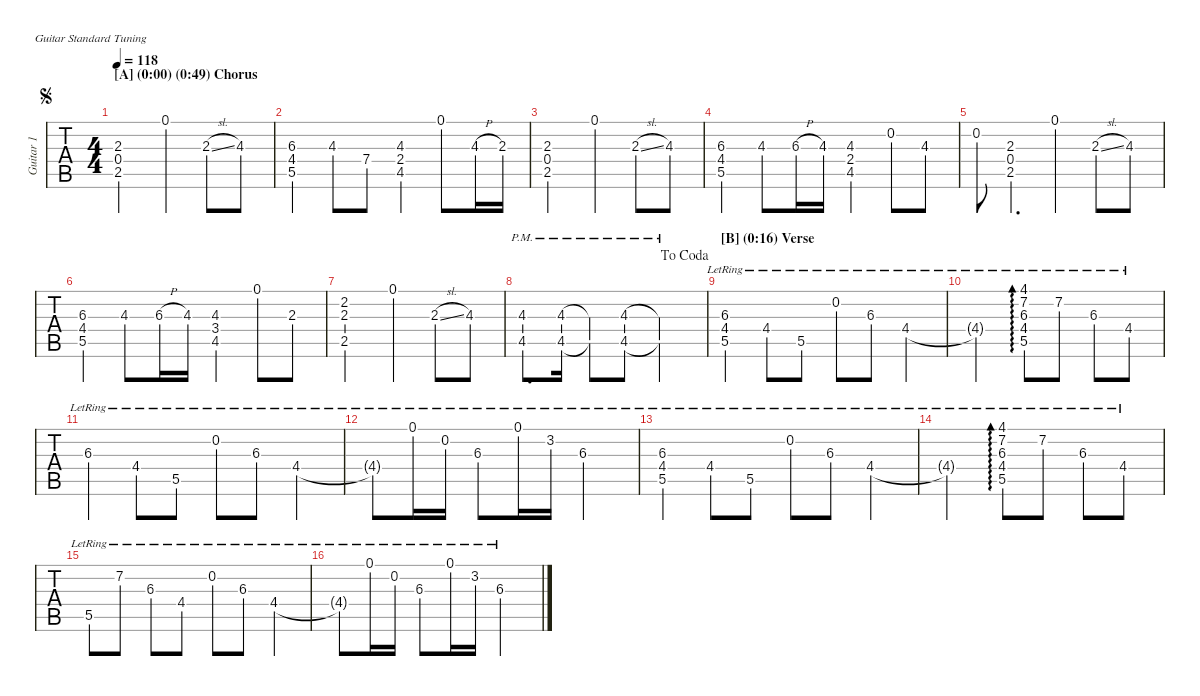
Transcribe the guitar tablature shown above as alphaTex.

\defaultSystemsLayout 4
\hideDynamics
\bracketExtendMode nobrackets
\multiTrackTrackNamePolicy allsystems
\firstSystemTrackNameMode fullname
\otherSystemsTrackNameMode fullname
\otherSystemsTrackNameOrientation horizontal
\track ("Guitar 1" "Guitar 1") {instrument overdrivenguitar}
\staff {tabs}
\tuning (E4 B3 G3 D3 A2 E2)
\ts (4 4)
\section ("A" "(0:00) (0:49) Chorus")
\scale
1.05692
\jump segno
\tempo 118
\accidentals auto
\clef g2
\ottava regular
\simile none
\ks c
(2.5 2.3 0.4).2{dy mf instrument overdrivenguitar} 0.1.4 2.3{sl}.8 4.3.8 |
\scale
0.989915 (4.4{acc #} 5.5 6.3{acc #}).4 4.3.8 7.4.8 (4.5{acc #} 4.3 2.4).4 0.1.8 4.3{h}.16 2.3.16 |
\scale
0.984583 (2.5 2.3 0.4).2 0.1.4 2.3{sl}.8 4.3.8 |
\scale
0.968585 (5.5 6.3{acc #} 4.4{acc #}).4 4.3.8 6.3{h acc #}.16 4.3.16 (2.4 4.5{acc #} 4.3).4 0.2.8 4.3.8 |
\scale
1.06085 0.2.8 (2.5 2.3 0.4).4{d} 0.1.4 2.3{sl}.8 4.3.8 |
\scale
0.974603 (4.4{acc #} 5.5 6.3{acc #}).4 4.3.8 6.3{h acc #}.16 4.3.16 (3.4 4.5{acc #} 4.3).4 0.1.8 2.3.8 |
\scale
0.985268 (2.5 2.3 2.2{acc #}).2 0.1.4 2.3{sl}.8 4.3.8 |
\scale
0.97928
\jump dacoda
(4.3{pm} 4.5{pm acc #}).8{d} (4.3{pm} 4.5{pm acc #}).16 (4.3{pm t} 4.5{pm t acc #}).8 (4.3{pm} 4.5{pm acc #}).8 (4.3{pm t} 4.5{pm t acc #}).2 |
\section ("B" "(0:16) Verse")
\scale
1.06468 (5.5{lr} 4.4{lr acc #} 6.3{lr acc #}).4 4.4{lr acc #}.8 5.5{lr}.8 0.2{lr}.8 6.3{lr acc #}.8 4.4{lr acc #}.4 |
\scale
0.978438 4.4{lr t acc #}.2 (4.1{lr acc #} 5.5{lr} 4.4{lr acc #} 6.3{lr acc #} 7.2{lr acc #}).8{ad 0} 7.2{lr acc #}.8 6.3{lr acc #}.8 4.4{lr acc #}.8 |
\scale
0.978438 6.3{lr acc #}.4 4.4{lr acc #}.8 5.5{lr}.8 0.2{lr}.8 6.3{lr acc #}.8 4.4{lr acc #}.4 |
\scale
0.978438 4.4{lr t acc #}.8 0.1{lr}.16 0.2{lr}.16 6.3{lr acc #}.8 0.1{lr}.16 3.2{lr}.16 6.3{lr acc #}.2 |
\scale
1.06468 (5.5{lr} 4.4{lr acc #} 6.3{lr acc #}).4 4.4{lr acc #}.8 5.5{lr}.8 0.2{lr}.8 6.3{lr acc #}.8 4.4{lr acc #}.4 |
\scale
0.978438 4.4{lr t acc #}.2 (4.1{lr acc #} 5.5{lr} 4.4{lr acc #} 6.3{lr acc #} 7.2{lr acc #}).8{ad 0} 7.2{lr acc #}.8 6.3{lr acc #}.8 4.4{lr acc #}.8 |
\scale
0.978438 5.5{lr}.8 7.2{lr acc #}.8 6.3{lr acc #}.8 4.4{lr acc #}.8 0.2{lr}.8 6.3{lr acc #}.8 4.4{lr acc #}.4 |
\scale
0.978438 4.4{lr t acc #}.8 0.1{lr}.16 0.2{lr}.16 6.3{lr acc #}.8 0.1{lr}.16 3.2{lr}.16 6.3{lr acc #}.2
